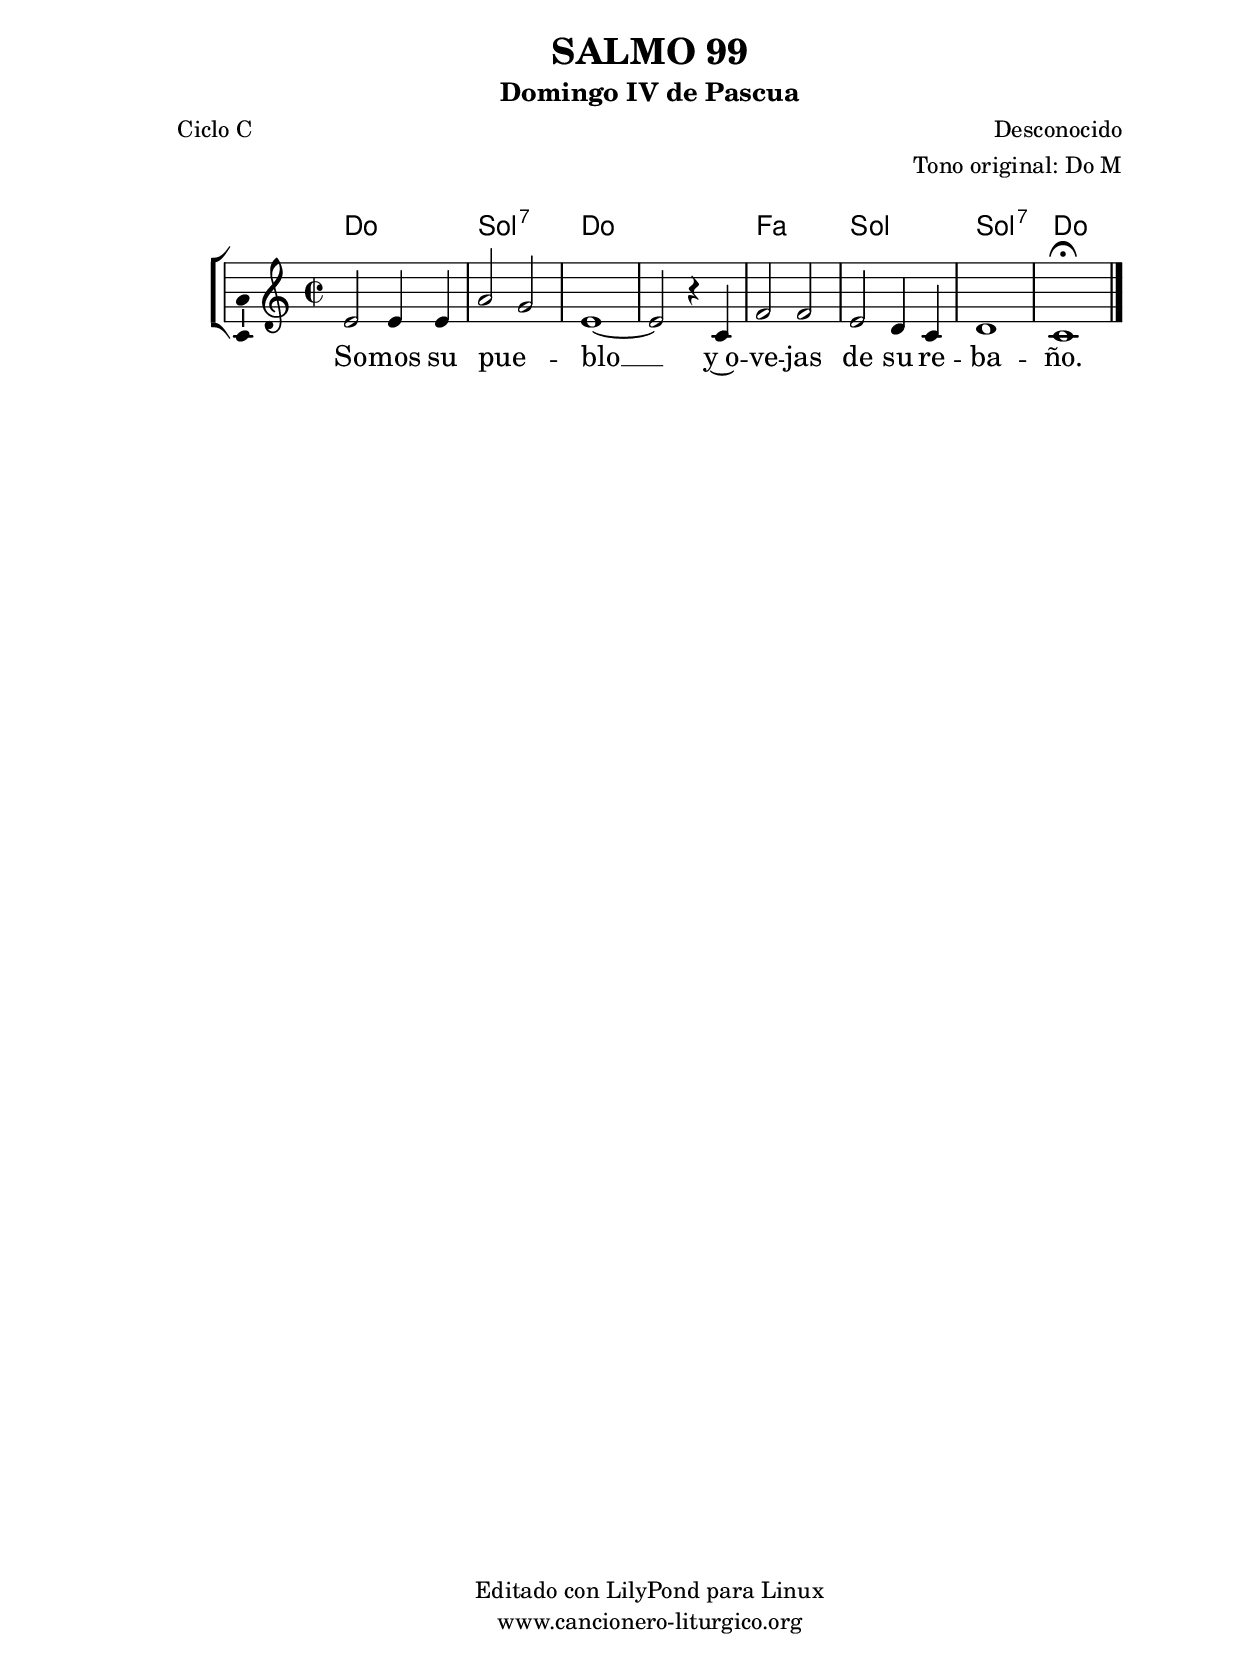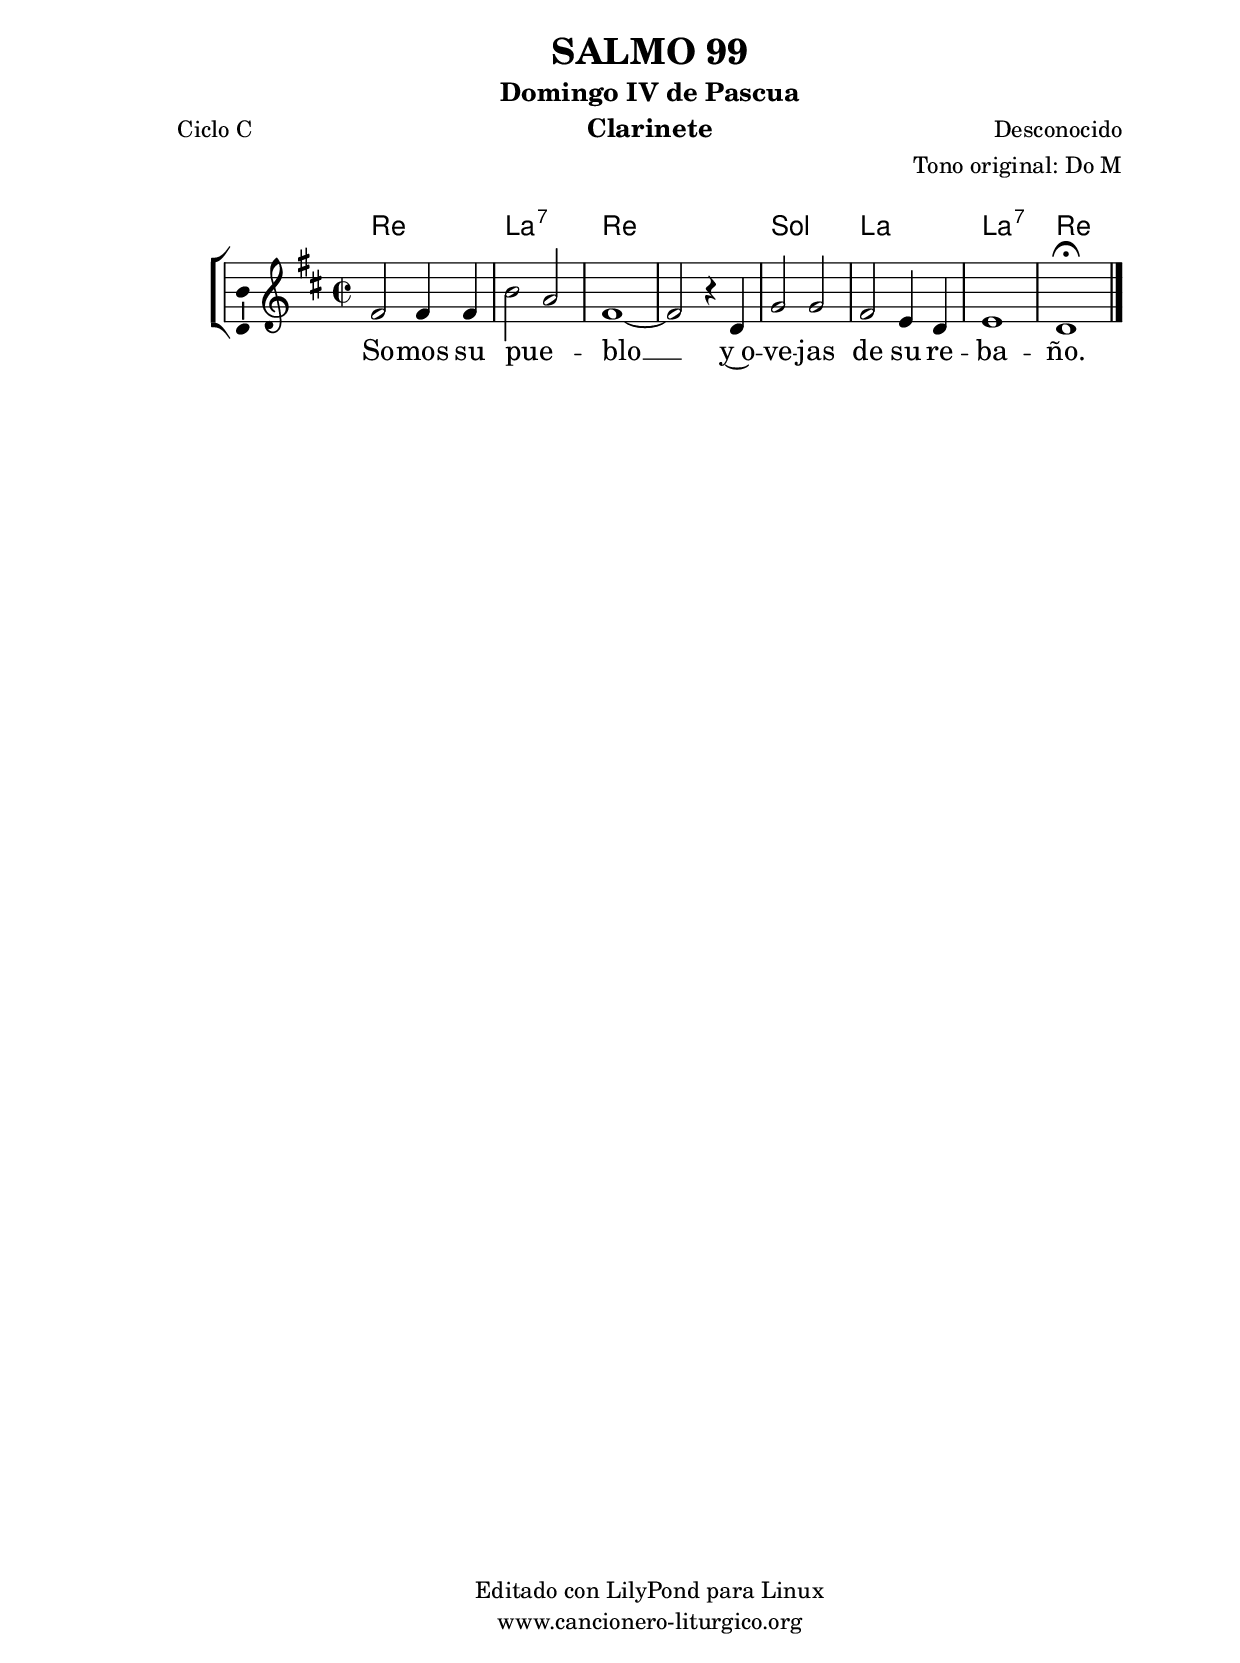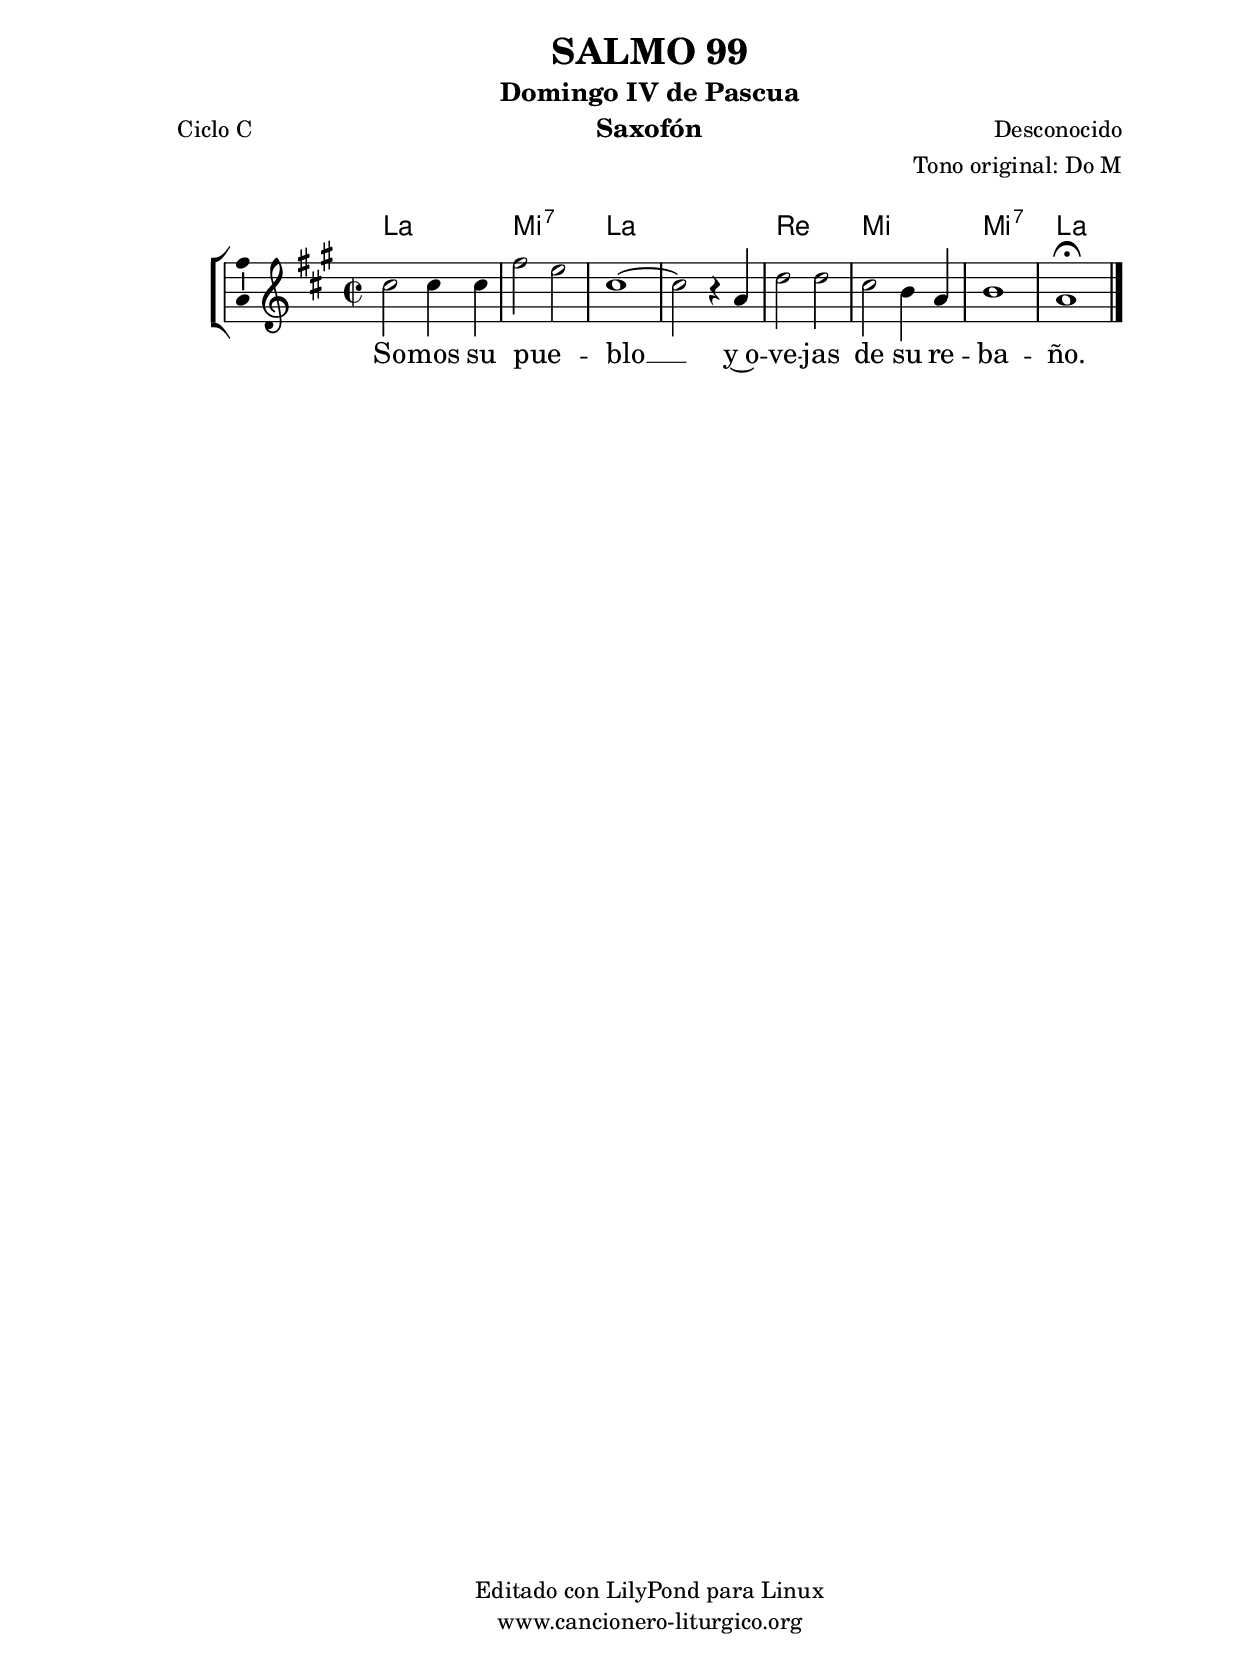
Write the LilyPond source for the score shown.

%
%para convertir .midi en .wav:
%timidity filename.midi -Ow -o finename.wav
%
%
%Para convertir de .wav a .mp3:
%lame -h -m j filename.wav
%
%
%para escuchar el midi:
%timidity nombrefichero.midi
%


%versión de lilypond para la que se ha escrito esta partitura:
\version "2.16.0"

	%Tamaño papel
	#(set-default-paper-size "a4")
	%Tamaño partitura
	#(set-global-staff-size 20)
	%No responde al pulsar sobre una nota
	#(ly:set-option 'point-and-click #f)

%parámetros del encabezamiento:
\header {
	title = "SALMO 99"
	subtitle = "Domingo IV de Pascua"
	composer = "Desconocido"
	poet = "Ciclo C"
	meter = ""
	arranger = "Tono original: Do M"
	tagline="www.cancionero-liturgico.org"
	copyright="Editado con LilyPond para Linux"
	tiempo = "Pascua"
	usos = "Salmo"
	letra = "Somos su pueblo y ovejas de su rebaño."
	}

%parámetros asociados al papel:
\paper  {
	oddHeaderMarkup = \markup {\fill-line { \on-the-fly #not-first-page \fromproperty #'header:title \on-the-fly #not-first-page \fromproperty #'header:composer }}
	evenHeaderMarkup = \markup {\fill-line { \fromproperty #'header:composer \fromproperty #'header:title }}
	#(set-paper-size "a4")
	print-page-number = ##f
	first-page-number = 1
	print-first-page-number = ##f
%	head-separation = 3.0 \cm
	top-margin = 2.0 \cm
	bottom-margin = 0.5\cm
%%%	bottom-margin = -1.0\cm
	left-margin = 3.0 \cm
	line-width = 16.0 \cm 
	indent = 8\mm
	interscoreline = 2.\mm
	between-system-space = 15\mm
%	para que las partituras no llenen la hoja:
	ragged-bottom = ##t
%	idem para la última hoja:
	ragged-last-bottom = ##f
%	para que las partituras llenen el ancho del papel:
	ragged-last = ##f
	after-title-space = 2.5 \cm
%page-count=1
%system-count=8

	%Flexible Vertical Spacing
%	markup-markup-spacing =
%	#'((basic-distance . 15) (minimum-distance . 15) (padding . 3))
	markup-system-spacing =
	#'((basic-distance . 15) (minimum-distance . 15) (padding . 3))
	system-system-spacing =
	#'((basic-distance . 15) (minimum-distance . 15) (padding . 3))
	score-system-spacing =
	#'((basic-distance . 15) (minimum-distance . 15) (padding . 5))
%	top-system-spacing = % header
%	#'((basic-distance . 8) (minimum-distance . 0) (padding . 3))
%	top-markup-spacing =
%	#'((basic-distance . 20) (minimum-distance . 20) (padding . 3))
	last-bottom-spacing = % footer
	#'((basic-distance . 5) (minimum-distance . 5) (padding . 3))
%	score-markup-spacing =
%	#'((basic-distance . 16) (minimum-distance . 13) (padding . 3))

	}


%parámetros que afectan a toda la partitura:
global =  {
	%clave de sol (G):
	\clef G
	%armadura:
%	\transpose f a
	\key c \major
	\tempo 2=100
	\set Score.tempoHideNote = ##t
	}


acordes = {
	\italianChords
	\chordmode {
%	\transpose f a
{

c1 g:7 c s f g g:7 c

	}
	}
}

melodia = 
%	\transpose f a
{
	\relative c'{
	\time 2/2

e2 e4 e
a2 g
e1~
e2 r4 c4
f2 f
e2 d4 c
d1
c1 \fermata

	\bar "|."
	}
	}


texto = \lyricmode {
So -- mos su pue -- _ blo __
y~o -- ve -- jas de su re -- ba -- ño.
	}


acordesStaff = \context ChordNames = acordesStaff <<
	\set chordChanges = ##t
	\acordes
	>>


vozStaff = \context Voice = vozStaff
\with {\consists "Ambitus_engraver"}
<<
%	\set Staff.instrumentName = ""
%	\set Staff.shortInstrumentName = ""
%	\set Staff.midiInstrument = #"clarinet"
%	\set Staff.midiInstrument = #"cello"
%	\set Staff.midiInstrument = #"flute"
	\set Staff.midiInstrument = #"electric guitar (jazz)"
%	\set Staff.midiInstrument = #"english horn"
%	\set Staff.midiInstrument = #"violin"
%	\set Staff.midiInstrument = #"glockenspiel"
	\set Staff.midiMinimumVolume = #0.7
	\set Staff.midiMaximumVolume = #0.9
	\global
	\melodia
	>>


textoStaff = \context Lyrics = textoStaff <<
	\lyricsto vozStaff \texto
	>>

\book {
	\score {
		\context ChoirStaff {
			\override StaffGroup.SystemStartBracket #'collapse-height = #1
			\override Score.SystemStartBar #'collapse-height = #1
			<<
			\acordesStaff
			\vozStaff
			\textoStaff
			>>
			}
		\layout {
	    		\context {
				\Lyrics
				\override LyricText #'font-size = #2
				}
	   		 \context {
				\Score
				%fontSize = #3
				\override StaffSymbol #'staff-space = #(magstep +3)
				%\override Beam #'thickness = #0.55
				%\override SpacingSpanner #'spacing-increment = #1.0
				%\override Slur #'height-limit = #1.5
				}
			}
		}
	\score {
		\unfoldRepeats
		\context ChoirStaff {
			<<
			\acordesStaff
			\vozStaff
			>>
			}
		\midi {
	  		\context {
	  			\Score
				tempoWholesPerMinute = #(ly:make-moment 70 4)
				}
			}
		}
	}

%Partitura para clarinete
#(define output-suffix "C")
\book {
	\header{
		instrument = "Clarinete"
		}
	\score {
		\context ChoirStaff {
			\override StaffGroup.SystemStartBracket #'collapse-height = #1
			\override Score.SystemStartBar #'collapse-height = #1
\transpose c d
			<<
			\acordesStaff
			\vozStaff
			\textoStaff
			>>
			}
		\layout {
	    		\context {
				\Lyrics
				\override LyricText #'font-size = #2
				}
	   		 \context {
				\Score
				%fontSize = #3
				\override StaffSymbol #'staff-space = #(magstep +3)
				%\override Beam #'thickness = #0.55
				%\override SpacingSpanner #'spacing-increment = #1.0
				%\override Slur #'height-limit = #1.5
				}
			}
		}
	}

%Partitura para saxofón
#(define output-suffix "S")
\book {
	\header{
		instrument = "Saxofón"
		}
	\score {
		\context ChoirStaff {
			\override StaffGroup.SystemStartBracket #'collapse-height = #1
			\override Score.SystemStartBar #'collapse-height = #1
\transpose c a
			<<
			\acordesStaff
			\vozStaff
			\textoStaff
			>>
			}
		\layout {
	    		\context {
				\Lyrics
				\override LyricText #'font-size = #2
				}
	   		 \context {
				\Score
				%fontSize = #3
				\override StaffSymbol #'staff-space = #(magstep +3)
				%\override Beam #'thickness = #0.55
				%\override SpacingSpanner #'spacing-increment = #1.0
				%\override Slur #'height-limit = #1.5
				}
			}
		}
	}

